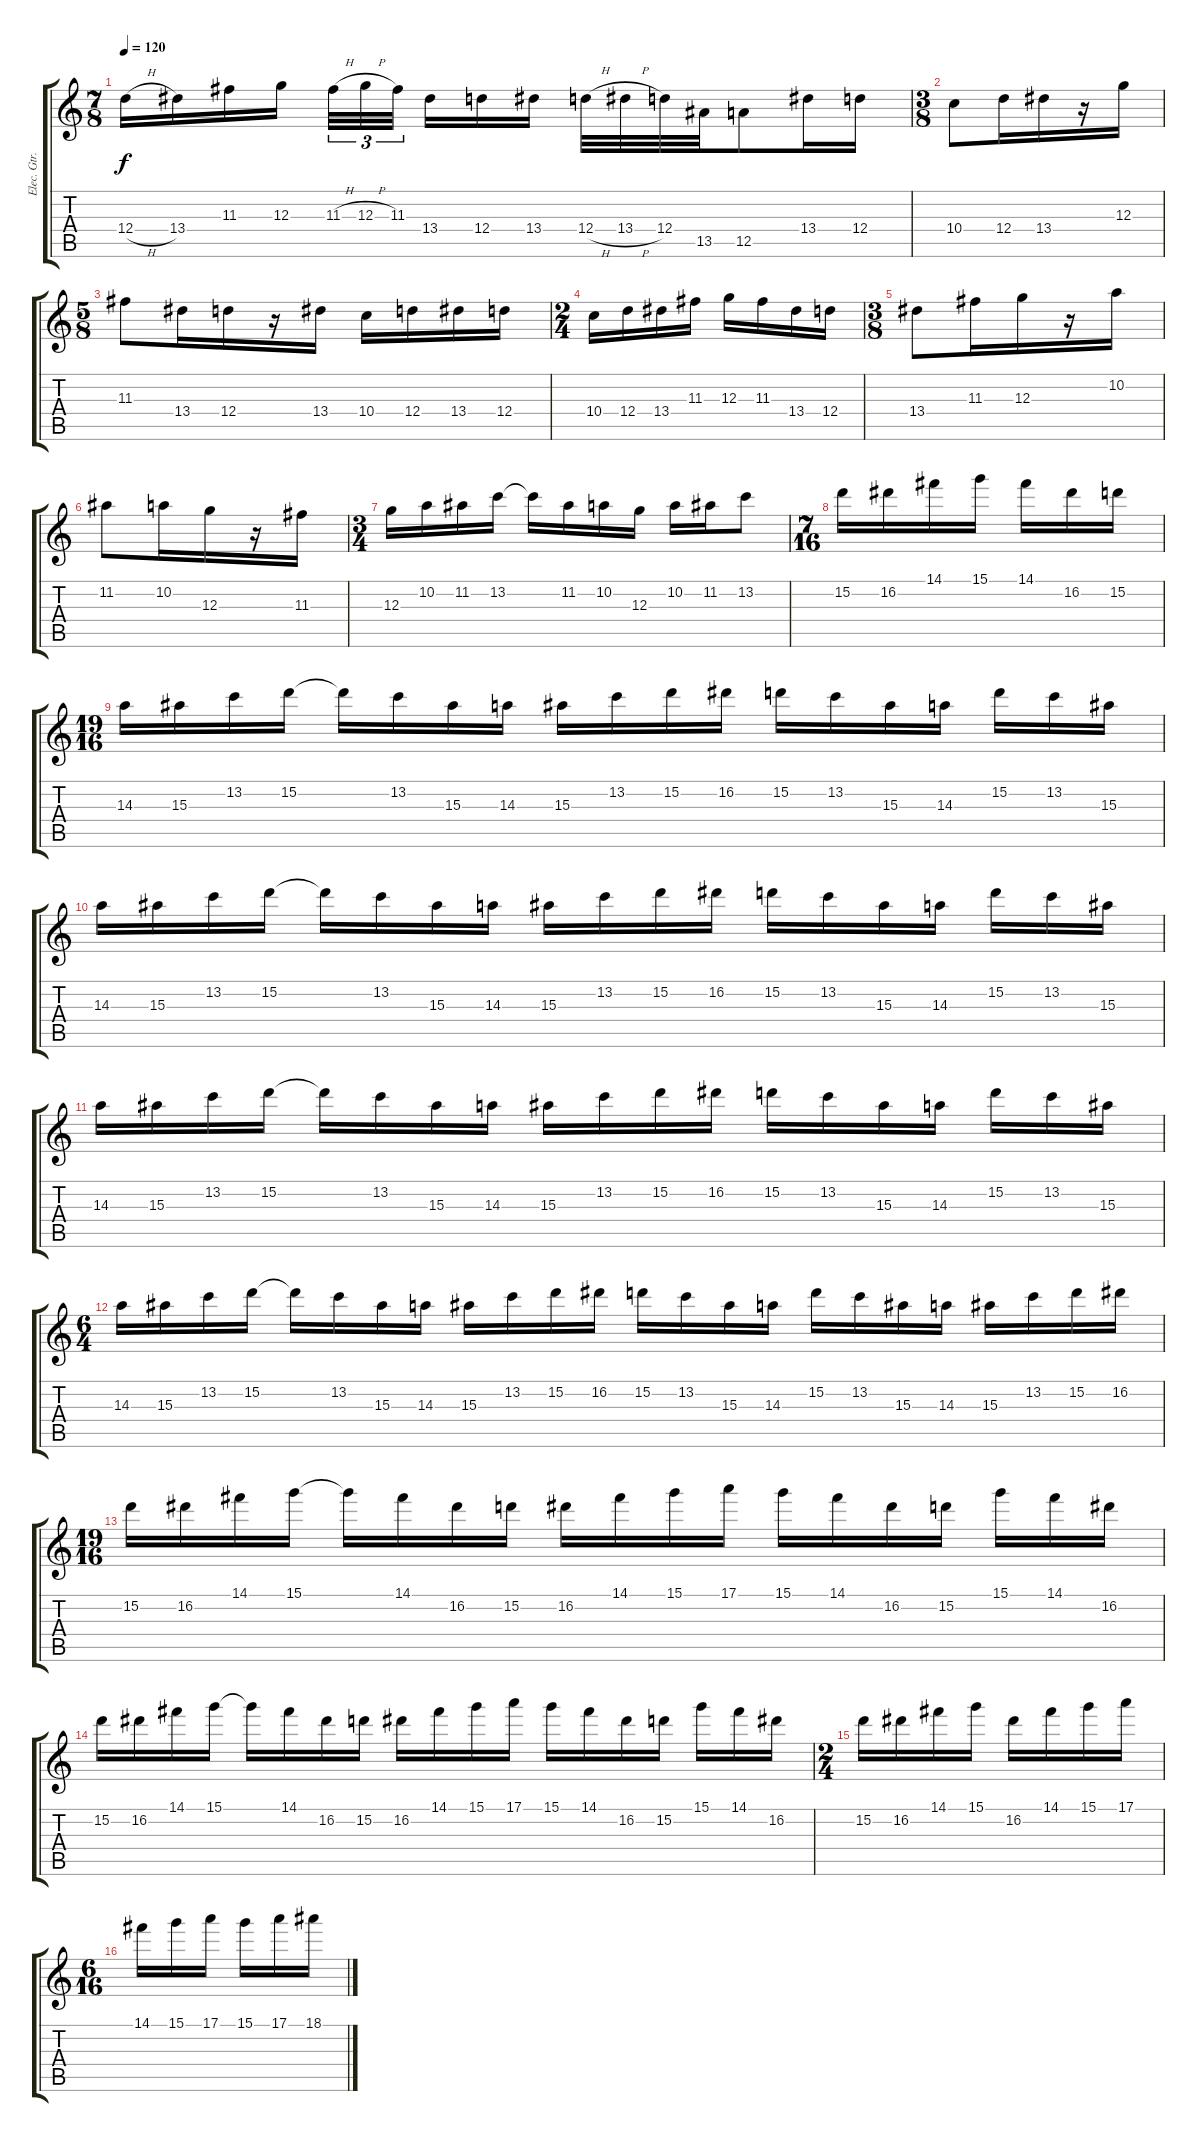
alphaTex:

\track ("Elec. Gtr. 6" "Elec. Gtr.") {instrument distortionguitar}
\staff {score tabs}
\tuning (E4 B3 G3 D3 A2 D2) {hide}
\ts (7 8)
\tempo 120
\clef g2
\ks c
12.4{h}.16{dy f} 13.4.16 11.3.16 12.3.16 11.3{h}.32{tu (3 2)} 12.3{h}.32{tu (3 2)} 11.3.32{tu (3 2)} 13.4.16 12.4.16 13.4.16 12.4{h}.32 13.4{h}.32 12.4.32 13.5.32 12.5.8 13.4.16 12.4.16 |
\ts (3 8)
10.4.8 12.4.16 13.4.16 r.16 12.3.16 |
\ts (5 8)
11.3.8 13.4.16 12.4.16 r.16 13.4.16 10.4.16 12.4.16 13.4.16 12.4.16 |
\ts (2 4)
10.4.16 12.4.16 13.4.16 11.3.16 12.3.16 11.3.16 13.4.16 12.4.16 |
\ts (3 8)
13.4.8 11.3.16 12.3.16 r.16 10.2.16 |
11.2.8 10.2.16 12.3.16 r.16 11.3.16 |
\ts (3 4)
12.3.16 10.2.16 11.2.16 13.2.16 13.2{t}.16 11.2.16 10.2.16 12.3.16 10.2.16 11.2.16 13.2.8 |
\ts (7 16)
15.2.16 16.2.16 14.1.16 15.1.16 14.1.16 16.2.16 15.2.16 |
\ts (19 16)
14.3.16 15.3.16 13.2.16 15.2.16 15.2{t}.16 13.2.16 15.3.16 14.3.16 15.3.16 13.2.16 15.2.16 16.2.16 15.2.16 13.2.16 15.3.16 14.3.16 15.2.16 13.2.16 15.3.16 |
14.3.16 15.3.16 13.2.16 15.2.16 15.2{t}.16 13.2.16 15.3.16 14.3.16 15.3.16 13.2.16 15.2.16 16.2.16 15.2.16 13.2.16 15.3.16 14.3.16 15.2.16 13.2.16 15.3.16 |
14.3.16 15.3.16 13.2.16 15.2.16 15.2{t}.16 13.2.16 15.3.16 14.3.16 15.3.16 13.2.16 15.2.16 16.2.16 15.2.16 13.2.16 15.3.16 14.3.16 15.2.16 13.2.16 15.3.16 |
\ts (6 4)
14.3.16 15.3.16 13.2.16 15.2.16 15.2{t}.16 13.2.16 15.3.16 14.3.16 15.3.16 13.2.16 15.2.16 16.2.16 15.2.16 13.2.16 15.3.16 14.3.16 15.2.16 13.2.16 15.3.16 14.3.16 15.3.16 13.2.16 15.2.16 16.2.16 |
\ts (19 16)
15.2.16 16.2.16 14.1.16 15.1.16 15.1{t}.16 14.1.16 16.2.16 15.2.16 16.2.16 14.1.16 15.1.16 17.1.16 15.1.16 14.1.16 16.2.16 15.2.16 15.1.16 14.1.16 16.2.16 |
15.2.16 16.2.16 14.1.16 15.1.16 15.1{t}.16 14.1.16 16.2.16 15.2.16 16.2.16 14.1.16 15.1.16 17.1.16 15.1.16 14.1.16 16.2.16 15.2.16 15.1.16 14.1.16 16.2.16 |
\ts (2 4)
15.2.16 16.2.16 14.1.16 15.1.16 16.2.16 14.1.16 15.1.16 17.1.16 |
\ts (6 16)
14.1.16 15.1.16 17.1.16 15.1.16 17.1.16 18.1.16
